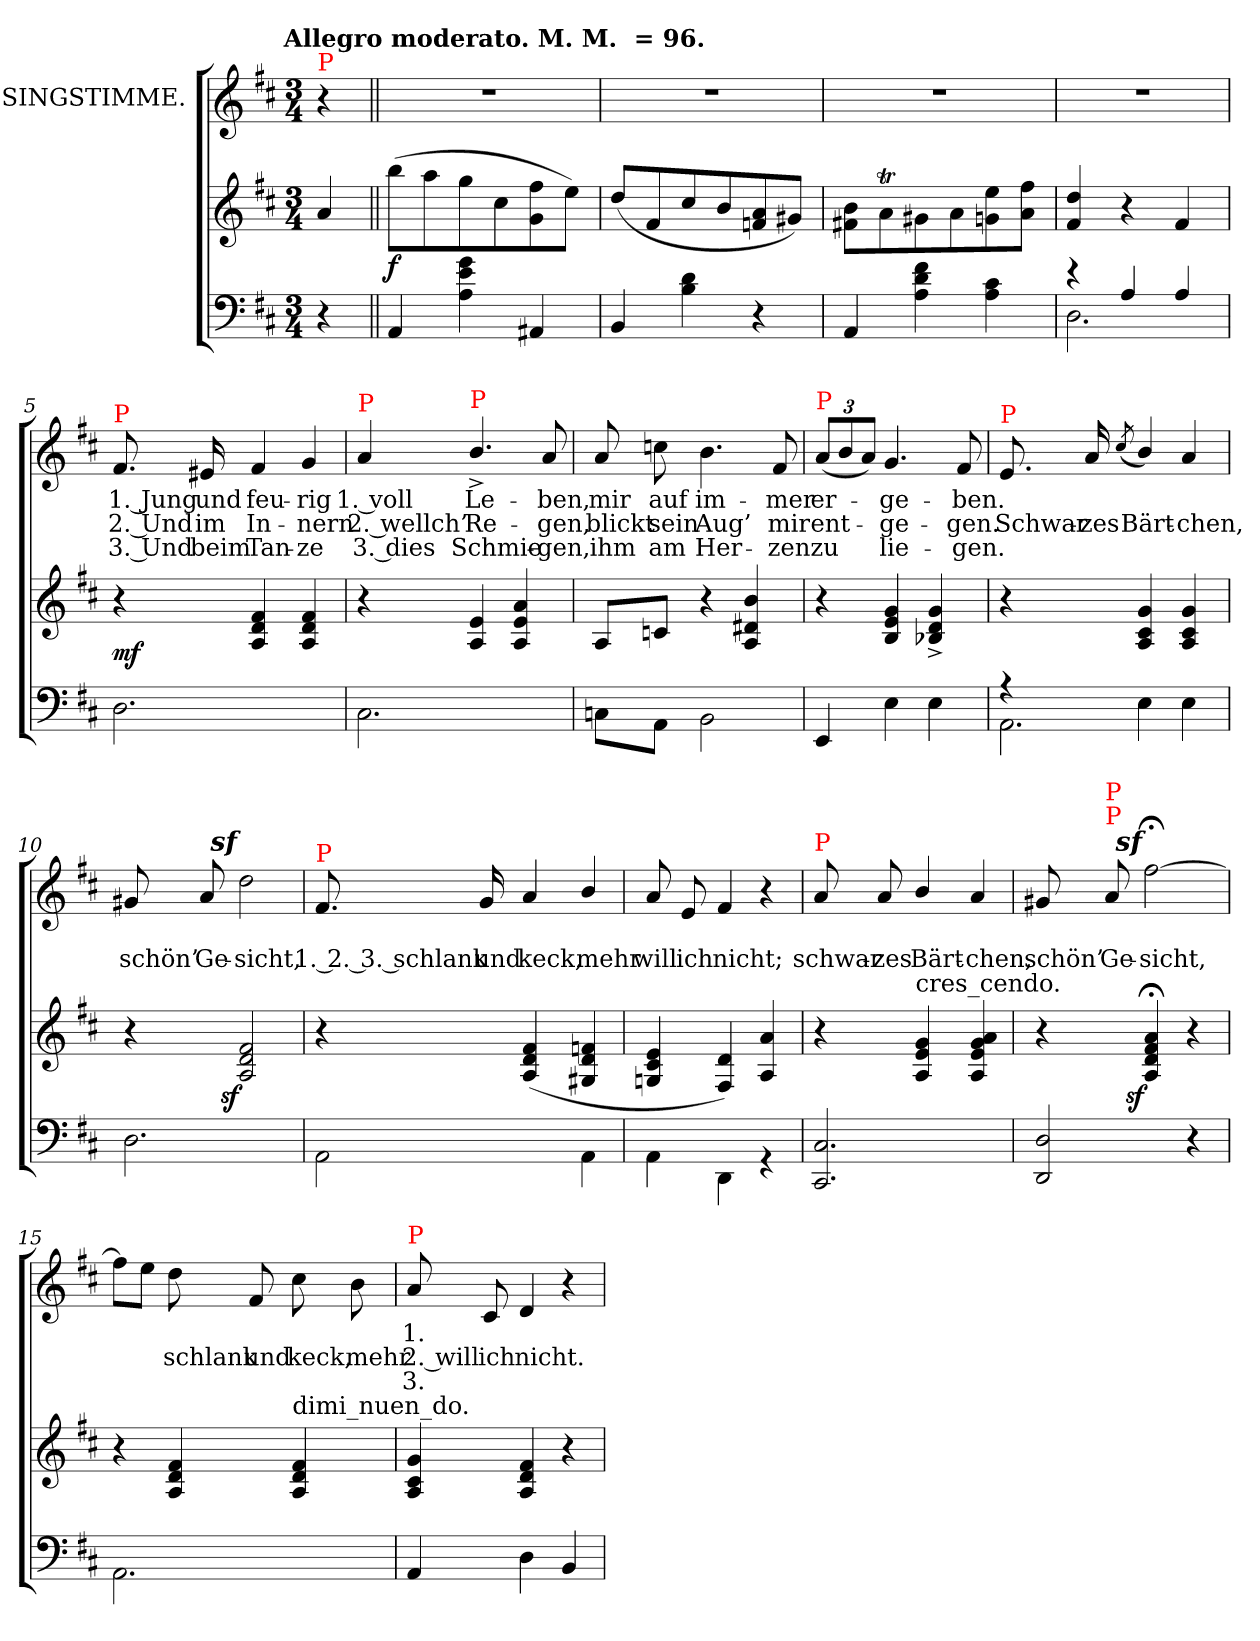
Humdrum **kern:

**kern	**kern	**dynam	**kern	**text	**text	**text
*part2	*part2	*part2	*part1	*part1	*part1	*part1
*staff3	*staff2	*staff2/3	*staff1	*staff1	*staff1	*staff1
*	*	*	*I"SINGSTIMME.	*	*	*
*clefF4	*clefG2	*	*clefG2	*	*	*
*k[f#c#]	*k[f#c#]	*	*k[f#c#]	*	*	*
!!LO:TX:omd:t=Allegro moderato. M. M. &nbsp;=&nbsp;96.
*M3/4	*M3/4	*	*M3/4	*	*	*
*MM96	*MM96	*	*MM96	*	*	*
=	=	=	=	=	=	=
!	!	!	!LO:TX:a:color=red:t=P	!	!	!
4r	4a	.	4r	.	.	.
=1||	=1||	=1||	=1||	=1||	=1||	=1||
4AA	(>8bbL	f	2.r	.	.	.
.	8aa	.	.	.	.	.
4g 4e 4A	8gg	.	.	.	.	.
.	8cc#	.	.	.	.	.
4AA#X	8ff# 8g	.	.	.	.	.
.	8eeJ)	.	.	.	.	.
=2	=2	=2	=2	=2	=2	=2
4BB	(<8ddL	.	2.r	.	.	.
.	8f#	.	.	.	.	.
4d 4B	8cc#	.	.	.	.	.
.	8b	.	.	.	.	.
4r	8a 8fn	.	.	.	.	.
.	8g#XJ)	.	.	.	.	.
=3	=3	=3	=3	=3	=3	=3
4AA	8b 8f#XL	.	2.r	.	.	.
.	8aT	.	.	.	.	.
4f# 4d 4A	8g#X	.	.	.	.	.
.	8a	.	.	.	.	.
4c# 4A	8ee 8gn	.	.	.	.	.
.	8ff# 8aJ	.	.	.	.	.
=4	=4	=4	=4	=4	=4	=4
*^	*	*	*	*	*	*
4re	2.D	4dd 4f#	.	2.r	.	.	.
4A	.	4r	.	.	.	.	.
4A	.	4f#	.	.	.	.	.
*v	*v	*	*	*	*	*	*
=5	=5	=5	=5	=5	=5	=5
!	!	!	!LO:TX:a:color=red:t=P	!	!	!
2.D	4r	mf	8.f#	1. Jung	2. Und	3. Und
.	.	.	16e#X	und	im	beim
.	4f#/ 4d/ 4A/	.	4f#	feu-	In-	Tan-
.	4f#/ 4d/ 4A/	.	4g	-rig	-nern	-ze
=6	=6	=6	=6	=6	=6	=6
!	!	!	!LO:TX:a:color=red:t=P	!	!	!
2.C#\	4r	.	4a	1. voll	2. wellch’	3. dies
!	!	!	!LO:TX:a:color=red:t=P	!	!	!
.	4e/ 4A/	.	4.b^>/	Le-	Re-	Schmie-
.	4a/ 4e/ 4A/	.	.	.	.	.
.	.	.	8a	-ben,	-gen,	-gen,
=7	=7	=7	=7	=7	=7	=7
8Cn\L	8A/L	.	8a	mir	blickt	ihm
8AA\J	8cn/J	.	8ccn	auf	sein	am
2BB\	4r	.	4.b	im-	Aug’	Her-
.	4b/ 4d#X/ 4A/	.	.	.	.	.
.	.	.	8f#	-mer	mir	-zen
=8	=8	=8	=8	=8	=8	=8
*	*	*	*Xbrackettup	*	*	*
!	!	!	!LO:TX:a:color=red:t=P	!	!	!
4EE	4r	.	(<12aL	er-	ent-	zu
.	.	.	12b	.	.	.
.	.	.	12aJ)	.	.	.
4E	4g 4e 4B	.	4.g	-ge-	-ge-	lie-
4E	4g^< 4d^< 4B-X^<	.	.	.	.	.
.	.	.	8f#	-ben.	-gen.	-gen.
=9	=9	=9	=9	=9	=9	=9
*^	*	*	*	*	*	*
!	!	!	!	!LO:TX:a:color=red:t=P	!	!	!
4rA	2.AA	4r	.	8.e	.	Schwar-	.
.	.	.	.	16a	.	-zes	.
.	.	.	.	(<8qcc#/	.	.	.
4E\	.	4g 4c# 4A	.	4b/)	.	Bärt-	.
4E\	.	4g 4c# 4A	.	4a	.	-chen,	.
*v	*v	*	*	*	*	*	*
=10	=10	=10	=10	=10	=10	=10
2.D	4r	.	8g#X	.	schön’	.
.	.	.	8a	.	Ge-	.
!	!	!LO:DY:rj	!LO:DY:rj	!	!	!
.	2f#/ 2d/ 2A/	sf	2ddz>	.	-sicht,	.
=11	=11	=11	=11	=11	=11	=11
!	!	!	!LO:TX:a:color=red:t=P	!	!	!
2AA\	4r	.	8.f#	.	1. 2. 3. schlank	.
.	.	.	16g	.	und	.
.	(>4f#/ 4d/ 4A/	.	4a	.	keck,	.
4AA\	4fn 4d 4G#X	.	4b/	.	mehr	.
=12	=12	=12	=12	=12	=12	=12
4AA\	4e/ 4c#/ 4Gn/	.	8a	.	will	.
.	.	.	8e	.	ich	.
4DD\	4d/ 4F#/)	.	4f#	.	nicht;	.
4rGG	4a/ 4A/	.	4r	.	.	.
=13	=13	=13	=13	=13	=13	=13
!	!	!	!LO:TX:a:color=red:t=P	!	!	!
2.C# 2.CC#	4r	.	8a	.	schwar-	.
.	.	.	8a	.	-zes	.
!	!LO:TX:a:t=cres_cendo.	!	!	!	!	!
.	4g/ 4e/ 4A/	.	4b/	.	Bärt-	.
.	4a/ 4g/ 4e/ 4A/	.	4a	.	-chen,	.
=14	=14	=14	=14	=14	=14	=14
2D 2DD	4r	.	8g#X	.	schön’	.
!	!	!	!LO:TX:a:color=red:t=P	!	!	!
!	!	!	!LO:TX:a:color=red:t=P	!	!	!
.	.	.	8a	.	Ge-	.
!	!	!LO:DY:rj	!LO:DY:rj	!	!	!
.	4a;</ 4f#;</ 4d;</ 4A;</	sf	[2ff#z>;<	.	-sicht,	.
4r	4r	.	.	.	.	.
=15	=15	=15	=15	=15	=15	=15
2.AA\	4r	.	8ff#L]	.	.	.
.	.	.	8eeJ	.	.	.
.	4f#/ 4d/ 4A/	.	8dd	.	schlank	.
.	.	.	8f#	.	und	.
!	!LO:TX:a:t=dimi_nuen_do.	!	!	!	!	!
.	4f#/ 4d/ 4A/	.	8cc#	.	keck,	.
.	.	.	8b	.	mehr	.
=16	=16	=16	=16	=16	=16	=16
!	!	!	!LO:TX:a:color=red:t=P	!	!	!
4AA	4g 4c# 4A	.	8a	1.	2. will	3.
.	.	.	8c#	.	ich	.
4D\	4f#/ 4d/ 4A/	.	4d	.	nicht.	.
4BB	4r	.	4r	.	.	.
=	=	=	=	=	=	=
*-	*-	*-	*-	*-	*-	*-
